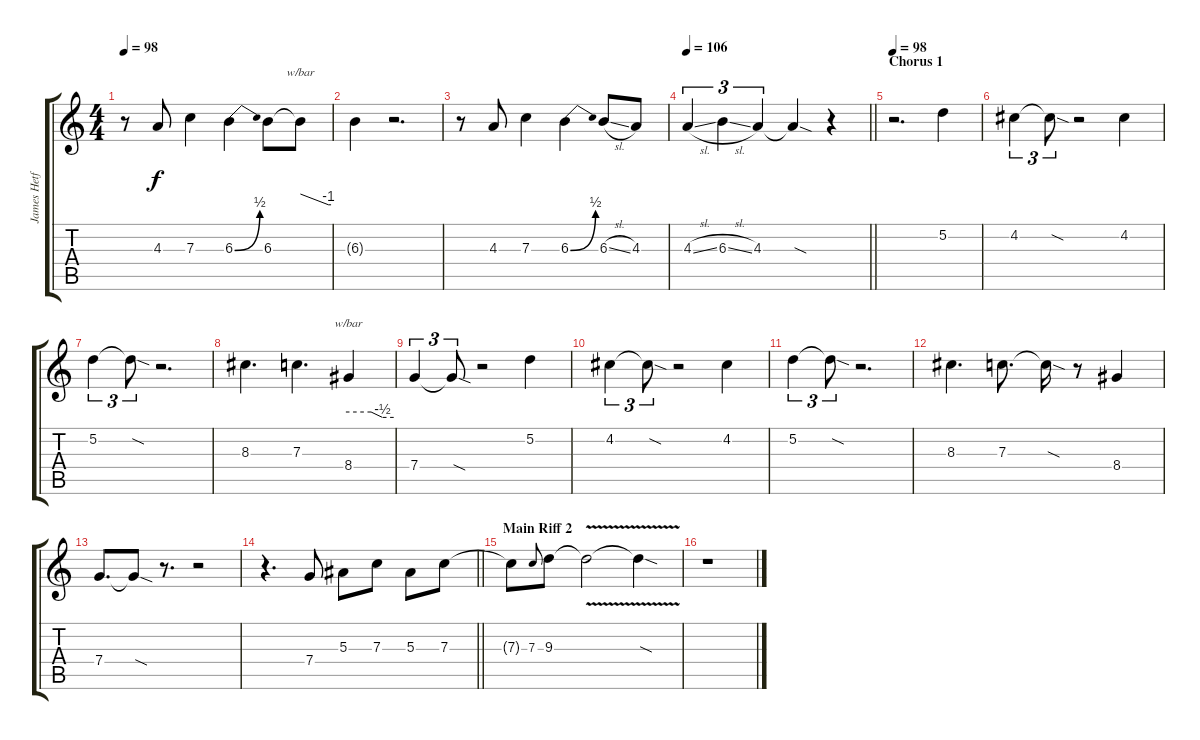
\track ("James Hetfield (Supp. Vox)" "James Hetf") {instrument overdrivenguitar}
\staff {score tabs}
\tuning (D4 A3 F3 C3 G2 D2) {hide}
\ts (4 4)
\tempo 98
\clef g2
\ks c
r.8{dy f} 4.3.8 7.3.4 6.3{be (bend 0 0 60 2)}.4 6.3.8 6.3{t}.8{tbe (custom default 0 0 55 -4 60 -4)} |
6.3{t}.4 r.2{d} |
r.8 4.3.8 7.3.4 6.3{be (bend 0 0 60 2)}.4 6.3{sl}.8 4.3.8 |
\tempo 106
\barLineRight lightlight
4.3{sl}.4{tu (3 2)} 6.3{sl}.4{tu (3 2)} 4.3.4{tu (3 2)} 4.3{sod t}.4 r.4 |
\section ("" "Chorus 1")
\tempo 98
r.2{d} 5.2.4 |
4.2.4{tu (3 2)} 4.2{sod t}.8{tu (3 2)} r.2 4.2.4 |
5.2.4{tu (3 2)} 5.2{sod t}.8{tu (3 2)} r.2{d} |
8.3.4{d} 7.3.4{d} 8.4.4{tbe (custom default 0 0 30 0 45 -2 60 -2)} |
7.4.4{tu (3 2)} 7.4{sod t}.8{tu (3 2)} r.2 5.2.4 |
4.2.4{tu (3 2)} 4.2{sod t}.8{tu (3 2)} r.2 4.2.4 |
5.2.4{tu (3 2)} 5.2{sod t}.8{tu (3 2)} r.2{d} |
8.3.4{d} 7.3.8{d} 7.3{sod t}.16 r.8 8.4.4 |
7.4.8{d} 7.4{sod t}.8 r.8{d} r.2 |
\barLineRight lightlight
r.4{d} 7.4.8 5.3.8 7.3.8 5.3.8 7.3.8 |
\section ("" "Main Riff 2")
7.3{t}.8 7.3.8{gr onbeat} 9.3.8 9.3{v t}.2 9.3{sod t}.4 |
r.1
